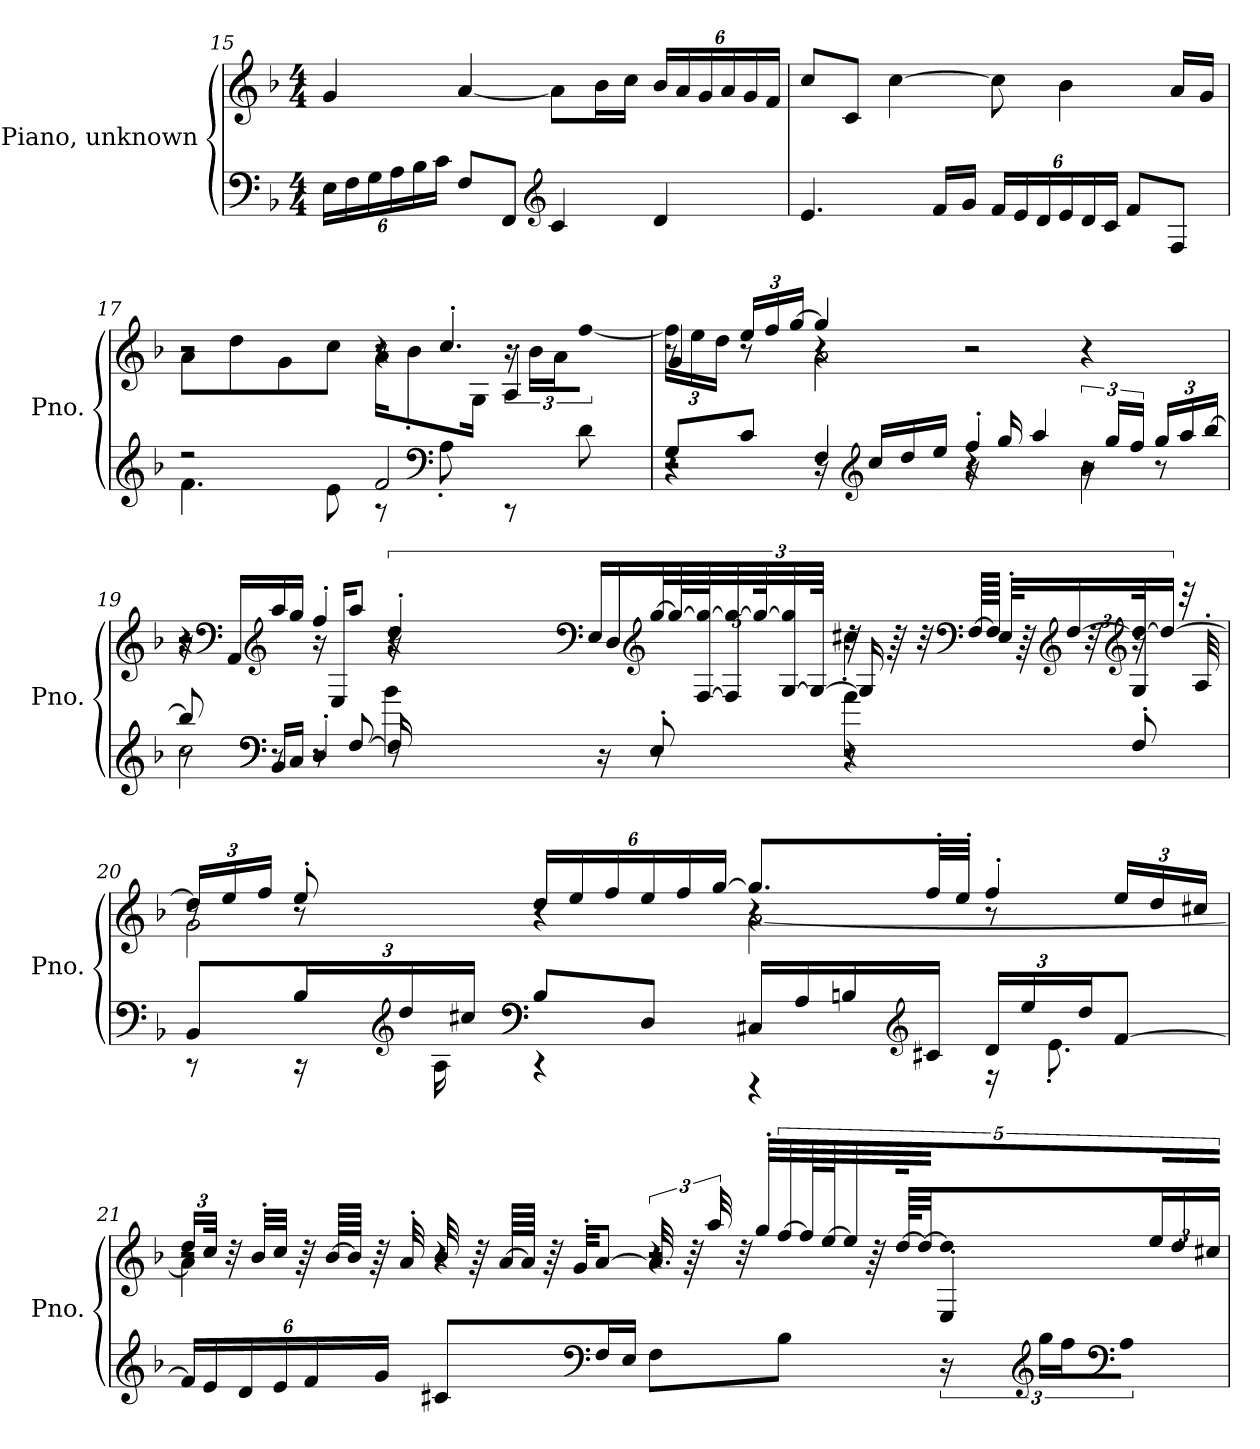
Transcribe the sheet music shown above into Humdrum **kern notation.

**kern	**kern
*part1	*part1
*staff2	*staff1
*I"Piano, unknown	*
*I'Pno.	*
*clefF4	*clefG2
*k[b-]	*k[b-]
*M4/4	*M4/4
*Xbrackettup	*
=15	=15
24E\LL	4g/
24F\	.
24G\	.
24A\	.
24B-\	.
24c\JJ	.
8F/L	[4a/
8FF/J	.
*clefG2	*
4c/	8a\L]
.	16b-\L
.	16cc\JJ
*	*Xbrackettup
4d/	24b-/LL
.	24a/
.	24g/
.	24a/
.	24g/
.	24f/JJ
!!LO:LB:g=z
=16	=16
4.e/	8cc/L
.	8c/J
.	[4cc\
16f/LL	.
16g/JJ	.
24f/LL	8cc\]
24e/	.
24d/	.
24e/	4b-\
24d/	.
24c/JJ	.
8f/L	.
8F/J	16a/LL
.	16g/JJ
=17	=17
*^	*^
*	*	*	*^
2r	4.f\	2r	8a\L	2r
.	.	.	8dd\	.
.	.	.	8g\	.
.	8e\	.	8cc\J	.
2f/	8r	8r	16a\KL	4r
.	.	.	8b-'\	.
*clefF4	*	*	*	*
.	8A'\	4.cc'/	.	.
.	.	.	16G\Jk	.
*	*	*	*brackettup	*
.	8r	.	24r	4A'/
.	.	.	24b-\LL	.
.	.	.	24a\J	.
.	8d\	.	[8ff\J	.
!!LO:PB:g=z	!!	!!
=18	=18	=18	=18	=18
*	*^	*	*	*
*	*	*	*	*Xbrackettup	*
4r	2r	8G/L	8r	24ff\LL]	4g/
.	.	.	.	24ee\	.
.	.	.	.	24dd\JJ	.
.	.	8c/J	24ee/LL	8r	.
.	.	.	24ff/	.	.
.	.	.	[24gg/JJ	.	.
4F/	.	16r	4gg/]	2a\	4r
*clefG2	*	*	*	*	*
.	.	16cc/LL	.	.	.
.	.	16dd/	.	.	.
.	.	16ee/JJ	.	.	.
16r	4r	4ff'/	2r	.	2r
16gg/	.	.	.	.	.
4aa/	.	.	.	.	.
*	*	*brackettup	*	*	*
.	4b-\	24r	.	4r	.
.	.	24gg/LL	.	.	.
.	.	24ff/JJ	.	.	.
*Xbrackettup	*	*	*	*	*
24gg/LL	.	8r	.	.	.
24aa/	.	.	.	.	.
[24bb-/JJ	.	.	.	.	.
!!LO:LB:g=z	!!	!!
=19	=19	=19	=19	=19	=19
8bb-/]	2cc\	8r	4r	2r	16r
*	*	*	*clefF4	*	*
.	.	.	.	.	16AA/LL
*clefF4	*	*	*clefG2	*	*
8r	.	16BB-/LL	.	.	16aa/
.	.	16C/JJ	.	.	16gg/JJ
8r	.	4D'/	4ff'/	.	16r
.	.	.	.	.	16E/KL
[8F/	.	.	.	.	8aa/J
*	*	*	*	*	*brackettup
16F/]	4b-\	8r	4dd'/	4r	24r
*	*	*	*clefF4	*	*
.	.	.	.	.	24E/LL
16r	.	.	.	.	.
.	.	.	.	.	24D/
*	*	*	*clefG2	*	*
*	*	*	*	*	*Xbrackettup
8r	.	8E'/	.	.	[40gg/L
.	.	.	.	.	80gg/L_
.	.	.	.	.	[80F/ 80gg/_J
.	.	.	.	.	40F/] 40gg/_
.	.	.	.	.	80gg/K_
.	.	.	.	.	[40G/ 40gg/]
.	.	.	.	.	80G/JJJk_
4r	4a\	8r	32r	4cc#X'\	16G/]
.	.	.	64r	.	.
*	*	*	*clefF4	*	*
.	.	.	[64F/LLLL	.	.
.	.	.	64F/JJJJ]	.	32r
.	.	.	64r	.	.
.	.	.	32r	.	32E'/KLL
*	*	*	*clefG2	*	*
.	.	8F'/	16r	.	[24dd/
.	.	.	.	.	48G/ 48dd/_K
.	.	.	32r	.	16dd/JJ_
.	.	.	32A'/	.	.
*	*v	*v	*	*	*
!!LO:LB:g=z	!!	!!
=20	=20	=20	=20	=20
8BB-/L	8r	8r	2g\	24dd/LL]
.	.	.	.	24ee/
.	.	.	.	24ff/JJ
24B-/L	16r	8ee'/	.	8r
*clefG2	*	*	*	*
24dd/	.	.	.	.
.	16A\	.	.	.
24cc#X/JJ	.	.	.	.
*clefF4	*	*	*	*
8B-/L	4r	24dd/LL	.	4r
.	.	24ee/	.	.
.	.	24ff/	.	.
8D/J	.	24ee/	.	.
.	.	24ff/	.	.
.	.	[24gg/JJ	.	.
16C#X/LL	4r	8.gg/L]	[2a\	4r
16A/	.	.	.	.
16Bn/	.	.	.	.
*clefG2	*	*	*	*
16c#X/JJ	.	32ff'/LL	.	.
.	.	32ee'/JJJ	.	.
24d/LL	16r	4ff'/	.	8r
24ee/	.	.	.	.
.	8.e'\	.	.	.
24dd/J	.	.	.	.
[8f/J	.	.	.	24ee/LL
.	.	.	.	24dd/
.	.	.	.	24cc#X/JJ
*v	*v	*	*	*
!!LO:LB:g=z	!!	!!
=21	=21	=21	=21
24f/LL]	2r	4a\]	24dd/LL
24e/	.	.	48cc/JJk
.	.	.	32r
24d/	.	.	.
.	.	.	32b-'/LLL
24e/	.	.	32cc/JJJ
.	.	.	64r
24f/	.	.	.
.	.	.	[64b-/LLLL
.	.	.	64b-/JJJJ]
.	.	.	64r
24g/JJ	.	.	.
.	.	.	32a'/
8c#X/L	.	4r	32b-/
.	.	.	64r
.	.	.	[64a/LLLL
.	.	.	64a/JJJJ]
.	.	.	64r
.	.	.	32g'/KKL
*clefF4	*	*	*
16F/L	.	.	[8a/J
16E/JJ	.	.	.
*	*	*	*brackettup
8F\L	4r	2r	48.a/]
.	.	.	96r
.	.	.	48aa/
.	.	.	32r
.	.	.	32gg'/LLL
8B-\J	.	.	[40ff/
.	.	.	80ff/L]
.	.	.	[80ee/J
.	.	.	40ee/JJJ]
.	.	.	80r
.	.	.	[80dd/KLLL
.	.	.	40dd/JJ_
*brackettup	*	*	*
24r	4E'/	.	8dd/]
*clefG2	*	*	*
24gg\LL	.	.	.
24ff\J	.	.	.
*clefF4	*	*	*
*	*	*	*Xbrackettup
8A\J	.	.	24ee/L
.	.	.	24dd/
.	.	.	24cc#X/JJ
*	*v	*v	*v
=	=
*-	*-
